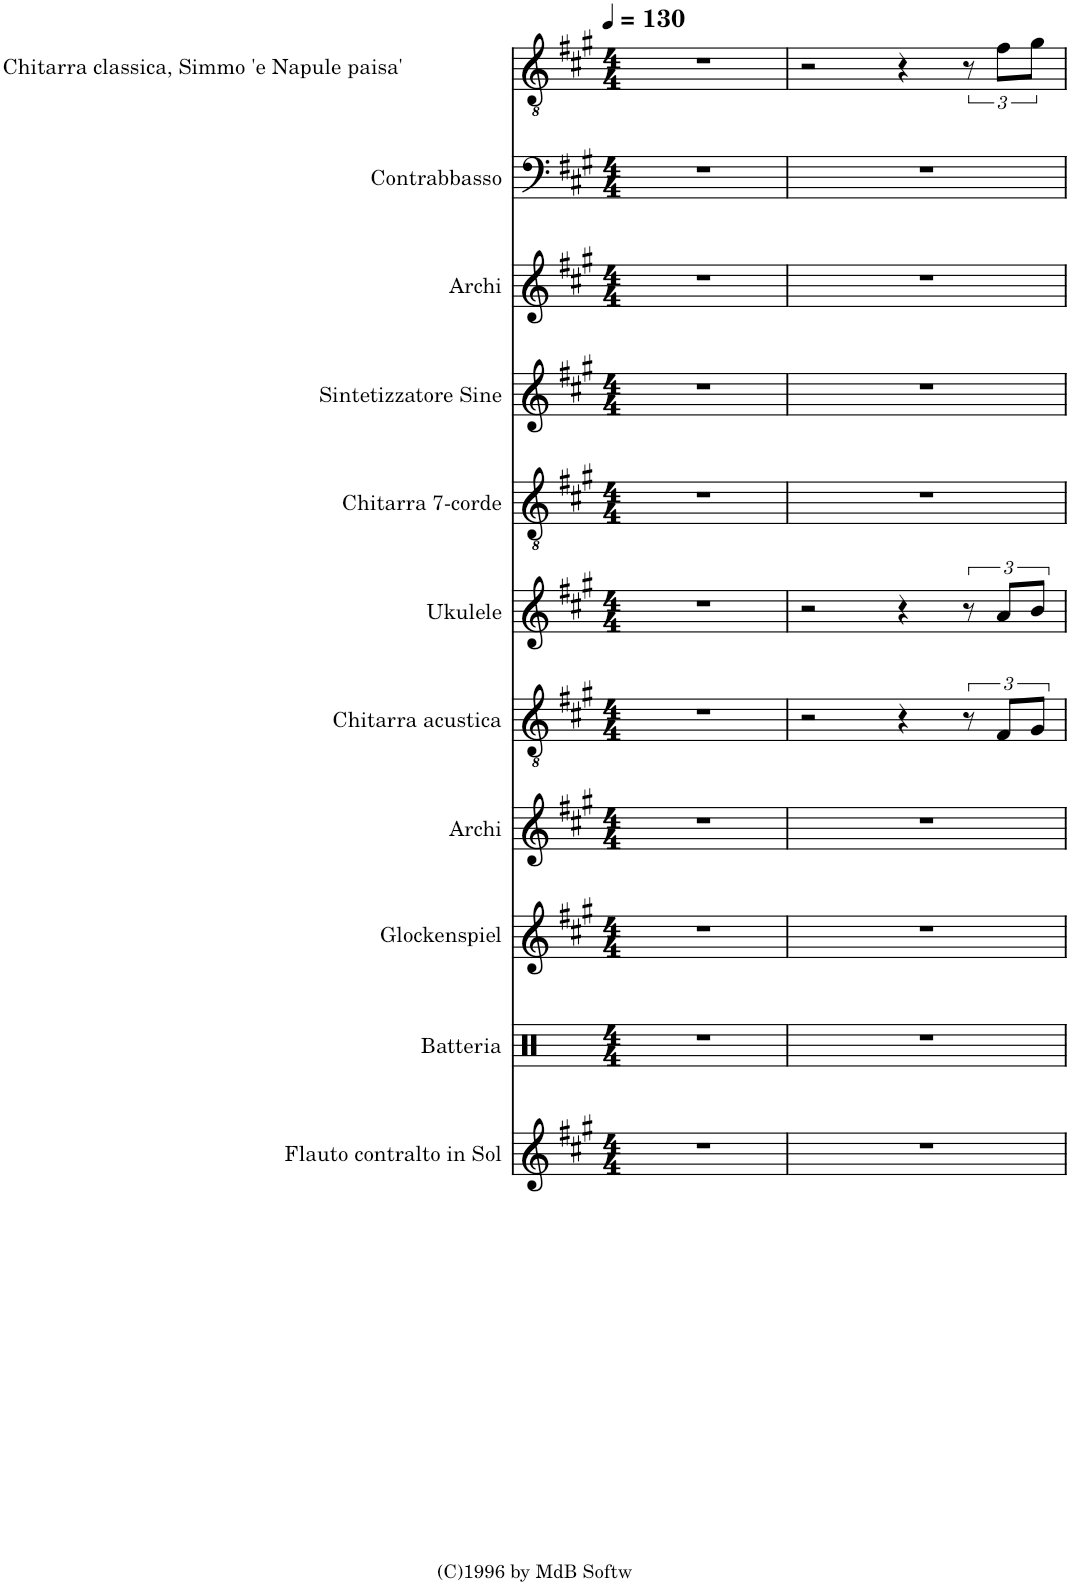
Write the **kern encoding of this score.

**kern	**kern	**kern	**kern	**kern	**kern	**kern	**kern	**kern	**kern	**kern
*part11	*part10	*part9	*part8	*part7	*part6	*part5	*part4	*part3	*part2	*part1
*staff11	*staff10	*staff9	*staff8	*staff7	*staff6	*staff5	*staff4	*staff3	*staff2	*staff1
*I"Flauto contralto in Sol	*I"Batteria	*I"Glockenspiel	*I"Archi	*I"Chitarra acustica	*I"Ukulele	*I"Chitarra 7-corde	*I"Sintetizzatore Sine	*I"Archi	*I"Contrabbasso	*I"Chitarra classica, Simmo 'e Napule paisa'
*I'Fl. a.	*I'Batt.	*I'Glock.	*I'Ar.	*	*I'Uk.	*	*I'Sint.	*I'Ar.	*I'Cb.	*I'Chit. cl.
*clefG2	*clefX	*clefG2	*clefG2	*clefGv2	*clefG2	*clefGv2	*clefG2	*clefG2	*clefF4	*clefGv2
*Trd3c5	*	*Trd-14c-24	*	*	*	*	*	*	*Trd7c12	*
*k[f#c#g#]	*k[]	*k[f#c#g#]	*k[f#c#g#]	*k[f#c#g#]	*k[f#c#g#]	*k[f#c#g#]	*k[f#c#g#]	*k[f#c#g#]	*k[f#c#g#]	*k[f#c#g#]
*M4/4	*M4/4	*M4/4	*M4/4	*M4/4	*M4/4	*M4/4	*M4/4	*M4/4	*M4/4	*M4/4
*MM130	*MM130	*MM130	*MM130	*MM130	*MM130	*MM130	*MM130	*MM130	*MM130	*MM130
=1	=1	=1	=1	=1	=1	=1	=1	=1	=1	=1
1r	1r	1r	1r	1r	1r	1r	1r	1r	1r	1r
=2	=2	=2	=2	=2	=2	=2	=2	=2	=2	=2
1r	1r	1r	1r	2r	2r	1r	1r	1r	1r	2r
.	.	.	.	4r	4r	.	.	.	.	4r
.	.	.	.	12r	12r	.	.	.	.	12r
.	.	.	.	12F#/L	12a/L	.	.	.	.	12f#\L
.	.	.	.	12G#/J	12b/J	.	.	.	.	12g#\J
=	=	=	=	=	=	=	=	=	=	=
*-	*-	*-	*-	*-	*-	*-	*-	*-	*-	*-
